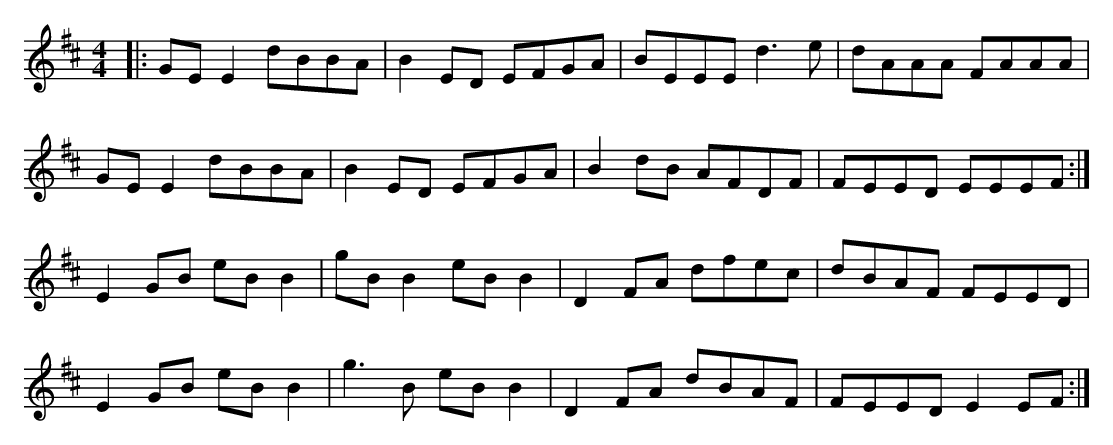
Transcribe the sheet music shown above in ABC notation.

X:1
M:4/4
K:Edor
|:GEE2 dBBA|B2ED EFGA|BEEE d3e|dAAA FAAA|
GEE2 dBBA|B2ED EFGA|B2dB AFDF|FEED EEEF:|
E2GB eBB2|gBB2 eBB2|D2FA dfec|dBAF FEED|
E2GB eBB2|g3B eBB2|D2FA dBAF|FEED E2EF:|
